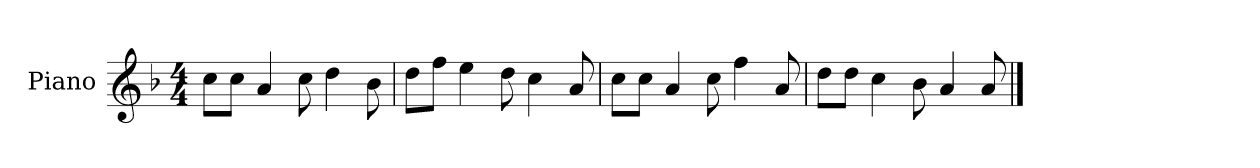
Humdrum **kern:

**kern
*part1
*staff1
*I"Piano
*I'P-no
*clefG2
*k[b-]
*M4/4
*MM90
=1
8cc\L
8cc\J
4a/
8cc\
4dd\
8b-\
=2
8dd\L
8ff\J
4ee\
8dd\
4cc\
8a/
=3
8cc\L
8cc\J
4a/
8cc\
4ff\
8a/
=4
8dd\L
8dd\J
4cc\
8b-\
4a/
8a/
==
*-
